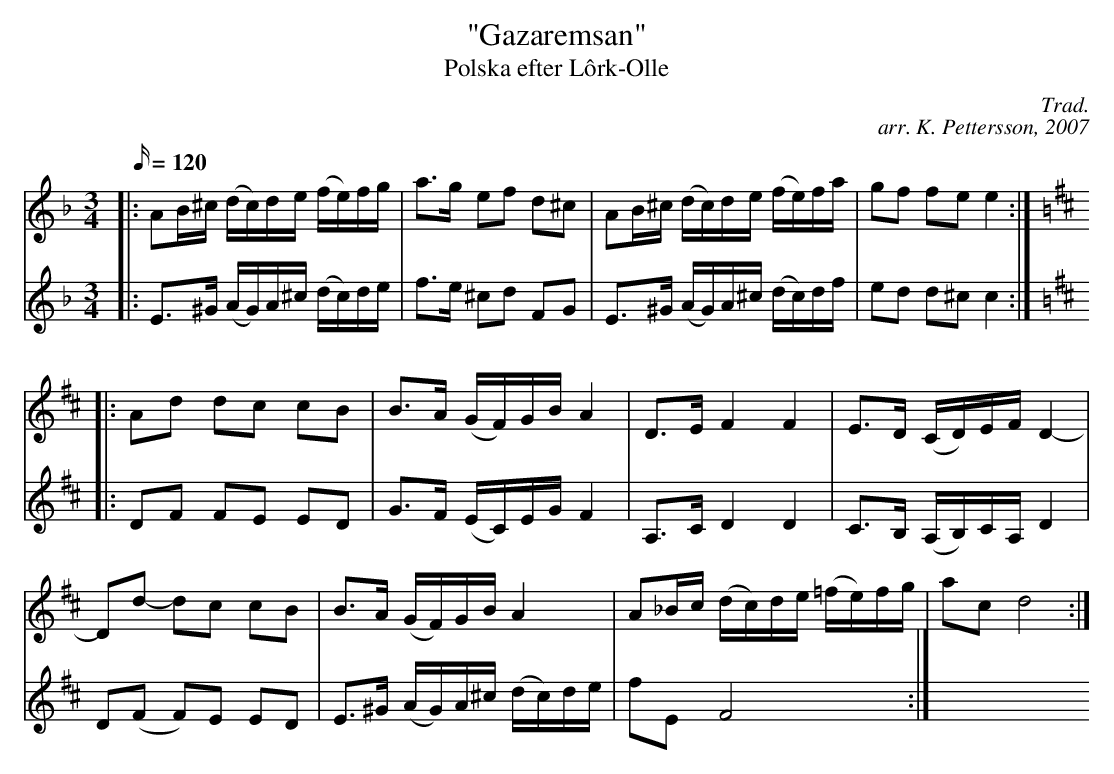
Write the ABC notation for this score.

X:1
T: "Gazaremsan"
T: Polska efter Lôrk-Olle
C: Trad.
C: arr. K. Pettersson, 2007
M: 3/4
L: 1/16
Q: 120
K: Dm
V: 1
|: A2B^c (dc)de (fe)fg | a3g e2f2 d2^c2 | A2B^c (dc)de (fe)fa | g2f2 f2e2 e4 :|
K: D
|: A2d2 d2c2 c2B2 | B3A (GF)GB A4 | D3E F4 F4 | E3D (CD)EF D4- |
D2d2- d2c2 c2B2 | B3A (GF)GB A4 | A2_Bc (dc)de (=fe)fg | a2c2 d8 :|
V: 2
|: E3^G (AG)A^c (dc)de | f3e ^c2d2 F2G2 | E3^G (AG)A^c (dc)df | e2d2 d2^c2 c4 :|
K: D
|: D2F2 F2E2 E2D2 | G3F (EC)EG F4 | A,3CD4D4 | C3B, (A,B,)CA,D4 | D2(F2 F2)E2 E2D2 | E3^G (AG)A^c (dc)de | f2E2 F8 :|
